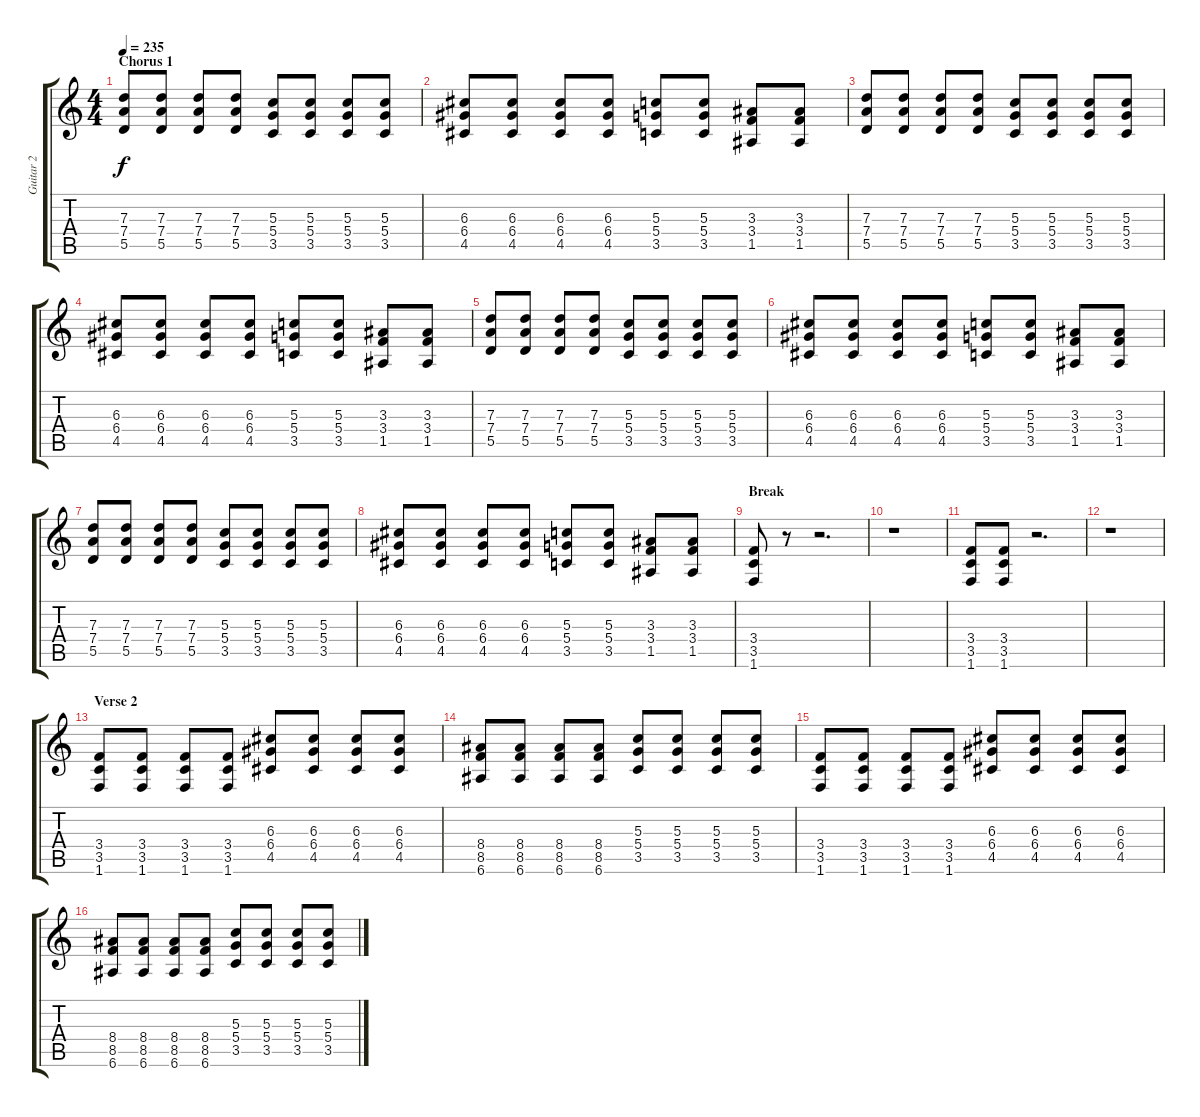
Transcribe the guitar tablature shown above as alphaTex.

\track ("Guitar 2" "Guitar 2") {instrument distortionguitar}
\staff {score tabs}
\tuning (E4 B3 G3 D3 A2 E2) {hide}
\ts (4 4)
\section ("" "Chorus 1")
\tempo 235
\clef g2
\ks c
(7.3 7.4 5.5).8{dy f} (7.3 7.4 5.5).8 (7.3 7.4 5.5).8 (7.3 7.4 5.5).8 (5.3 5.4 3.5).8 (5.3 5.4 3.5).8 (5.3 5.4 3.5).8 (5.3 5.4 3.5).8 |
(6.3 6.4 4.5).8 (6.3 6.4 4.5).8 (6.3 6.4 4.5).8 (6.3 6.4 4.5).8 (5.3 5.4 3.5).8 (5.3 5.4 3.5).8 (3.3 3.4 1.5).8 (3.3 3.4 1.5).8 |
(7.3 7.4 5.5).8 (7.3 7.4 5.5).8 (7.3 7.4 5.5).8 (7.3 7.4 5.5).8 (5.3 5.4 3.5).8 (5.3 5.4 3.5).8 (5.3 5.4 3.5).8 (5.3 5.4 3.5).8 |
(6.3 6.4 4.5).8 (6.3 6.4 4.5).8 (6.3 6.4 4.5).8 (6.3 6.4 4.5).8 (5.3 5.4 3.5).8 (5.3 5.4 3.5).8 (3.3 3.4 1.5).8 (3.3 3.4 1.5).8 |
(7.3 7.4 5.5).8 (7.3 7.4 5.5).8 (7.3 7.4 5.5).8 (7.3 7.4 5.5).8 (5.3 5.4 3.5).8 (5.3 5.4 3.5).8 (5.3 5.4 3.5).8 (5.3 5.4 3.5).8 |
(6.3 6.4 4.5).8 (6.3 6.4 4.5).8 (6.3 6.4 4.5).8 (6.3 6.4 4.5).8 (5.3 5.4 3.5).8 (5.3 5.4 3.5).8 (3.3 3.4 1.5).8 (3.3 3.4 1.5).8 |
(7.3 7.4 5.5).8 (7.3 7.4 5.5).8 (7.3 7.4 5.5).8 (7.3 7.4 5.5).8 (5.3 5.4 3.5).8 (5.3 5.4 3.5).8 (5.3 5.4 3.5).8 (5.3 5.4 3.5).8 |
(6.3 6.4 4.5).8 (6.3 6.4 4.5).8 (6.3 6.4 4.5).8 (6.3 6.4 4.5).8 (5.3 5.4 3.5).8 (5.3 5.4 3.5).8 (3.3 3.4 1.5).8 (3.3 3.4 1.5).8 |
\section ("" "Break")
(3.4 3.5 1.6).8 r.8 r.2{d} |
r.1 |
(3.4 3.5 1.6).8 (3.4 3.5 1.6).8 r.2{d} |
r.1 |
\section ("" "Verse 2")
(3.4 3.5 1.6).8 (3.4 3.5 1.6).8 (3.4 3.5 1.6).8 (3.4 3.5 1.6).8 (6.3 6.4 4.5).8 (6.3 6.4 4.5).8 (6.3 6.4 4.5).8 (6.3 6.4 4.5).8 |
(8.4 8.5 6.6).8 (8.4 8.5 6.6).8 (8.4 8.5 6.6).8 (8.4 8.5 6.6).8 (5.3 5.4 3.5).8 (5.3 5.4 3.5).8 (5.3 5.4 3.5).8 (5.3 5.4 3.5).8 |
(3.4 3.5 1.6).8 (3.4 3.5 1.6).8 (3.4 3.5 1.6).8 (3.4 3.5 1.6).8 (6.3 6.4 4.5).8 (6.3 6.4 4.5).8 (6.3 6.4 4.5).8 (6.3 6.4 4.5).8 |
(8.4 8.5 6.6).8 (8.4 8.5 6.6).8 (8.4 8.5 6.6).8 (8.4 8.5 6.6).8 (5.3 5.4 3.5).8 (5.3 5.4 3.5).8 (5.3 5.4 3.5).8 (5.3 5.4 3.5).8
